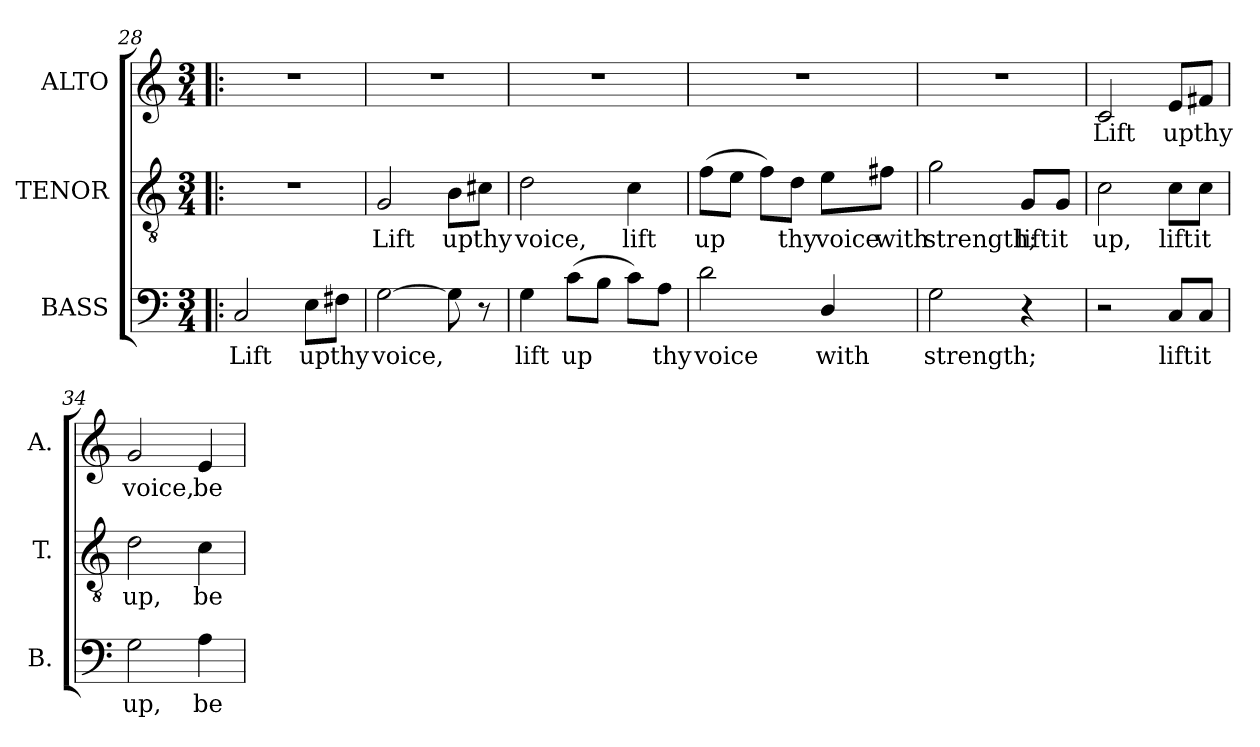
**kern	**text	**kern	**text	**kern	**text
*part3	*part3	*part2	*part2	*part1	*part1
*staff3	*staff3	*staff2	*staff2	*staff1	*staff1
*I"BASS	*	*I"TENOR	*	*I"ALTO	*
*I'B.	*	*I'T.	*	*I'A.	*
!!LO:LB:g=z
*clefF4	*	*clefGv2	*	*clefG2	*
*	*	*ITrd7c12	*	*	*
*k[]	*	*k[]	*	*k[]	*
*C:	*	*C:	*	*C:	*
*M3/4	*	*M3/4	*	*M3/4	*
=28!|:	=28!|:	=28!|:	=28!|:	=28!|:	=28!|:
!	!LO:LY:b:color=#000000	!LO:N:vis=1	!	!LO:N:vis=1	!
2Ci/	Lift	2.r	.	2.r	.
!	!LO:LY:b:color=#000000	!	!	!	!
8Ei\L	up	.	.	.	.
!	!LO:LY:b:color=#000000	!	!	!	!
8F#Xi\J	thy	.	.	.	.
=29	=29	=29	=29	=29	=29
!	!LO:LY:b:color=#000000	!	!	!	!
!	!	!	!LO:LY:b:color=#000000	!LO:N:vis=1	!
[2Gi\	voice,	2GGi/	Lift	2.r	.
!	!	!	!LO:LY:b:color=#000000	!	!
8Gi\]	.	8BBi\L	up	.	.
!	!	!	!LO:LY:b:color=#000000	!	!
8r	.	8C#Xi\J	thy	.	.
=30	=30	=30	=30	=30	=30
!	!LO:LY:b:color=#000000	!	!	!	!
!	!	!	!LO:LY:b:color=#000000	!LO:N:vis=1	!
4Gi\	lift	2Di\	voice,	2.r	.
!	!LO:LY:b:color=#000000	!	!	!	!
(8ci\L	up	.	.	.	.
8Bi\J	.	.	.	.	.
!	!	!	!LO:LY:b:color=#000000	!	!
8ci\L)	.	4Ci\	lift	.	.
!	!LO:LY:b:color=#000000	!	!	!	!
8Ai\J	thy	.	.	.	.
=31	=31	=31	=31	=31	=31
!	!LO:LY:b:color=#000000	!	!	!	!
!	!	!	!LO:LY:b:color=#000000	!LO:N:vis=1	!
2di\	voice	(8Fi\L	up	2.r	.
.	.	8Ei\J	.	.	.
.	.	8Fi\L)	.	.	.
!	!	!	!LO:LY:b:color=#000000	!	!
.	.	8Di\J	thy	.	.
!	!LO:LY:b:color=#000000	!	!	!	!
!	!	!	!LO:LY:b:color=#000000	!	!
4Di/	with	8Ei\L	voice	.	.
!	!	!	!LO:LY:b:color=#000000	!	!
.	.	8F#Xi\J	with	.	.
=32	=32	=32	=32	=32	=32
!	!LO:LY:b:color=#000000	!	!	!	!
!	!	!	!LO:LY:b:color=#000000	!LO:N:vis=1	!
2Gi\	strength;	2Gi\	strength;	2.r	.
!	!	!	!LO:LY:b:color=#000000	!	!
4r	.	8GGi/L	lift	.	.
!	!	!	!LO:LY:b:color=#000000	!	!
.	.	8GGi/J	it	.	.
=33	=33	=33	=33	=33	=33
!	!	!	!LO:LY:b:color=#000000	!	!
!	!	!	!	!	!LO:LY:b:color=#000000
2r	.	2Ci\	up,	2ci/	Lift
!	!LO:LY:b:color=#000000	!	!	!	!
!	!	!	!LO:LY:b:color=#000000	!	!
!	!	!	!	!	!LO:LY:b:color=#000000
8Ci/L	lift	8Ci\L	lift	8ei/L	up
!	!LO:LY:b:color=#000000	!	!	!	!
!	!	!	!LO:LY:b:color=#000000	!	!
!	!	!	!	!	!LO:LY:b:color=#000000
8Ci/J	it	8Ci\J	it	8f#Xi/J	thy
=34	=34	=34	=34	=34	=34
!	!LO:LY:b:color=#000000	!	!	!	!
!	!	!	!LO:LY:b:color=#000000	!	!
!	!	!	!	!	!LO:LY:b:color=#000000
2Gi\	up,	2Di\	up,	2gi/	voice,
!	!LO:LY:b:color=#000000	!	!	!	!
!	!	!	!LO:LY:b:color=#000000	!	!
!	!	!	!	!	!LO:LY:b:color=#000000
4Ai\	be	4Ci\	be	4ei/	be
=	=	=	=	=	=
*-	*-	*-	*-	*-	*-
